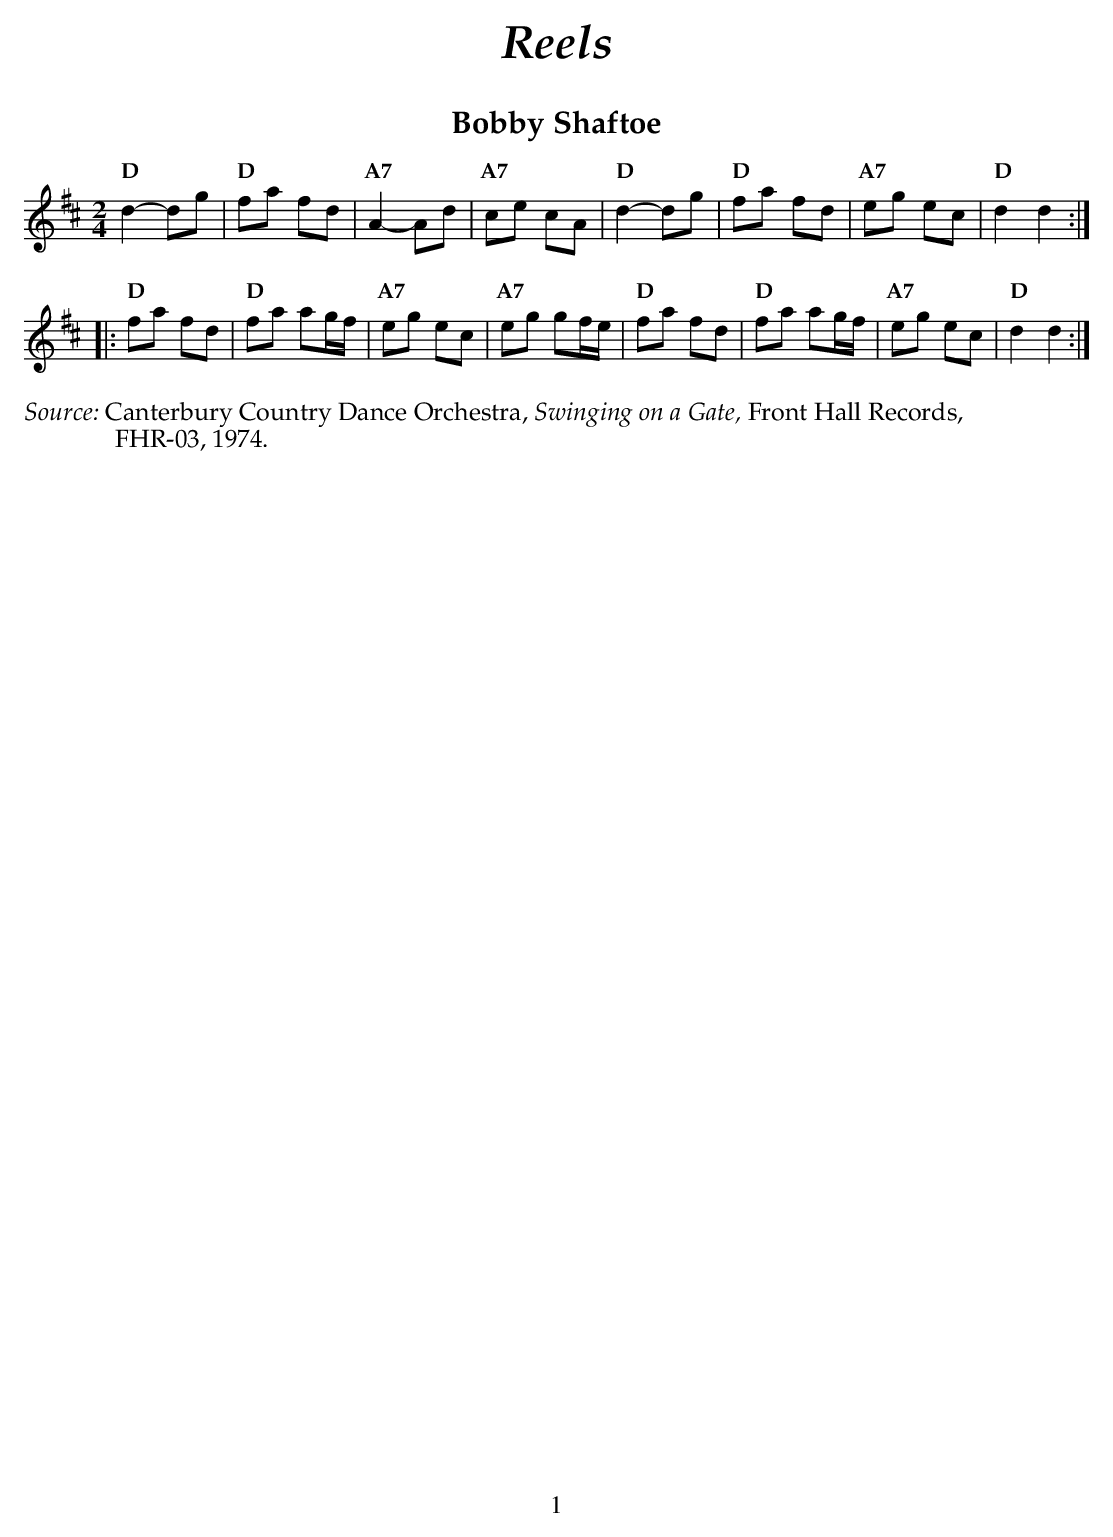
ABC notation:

X:1
T:Bobby Shaftoe
M:2/4
L:1/8
K:D
   "D" d2-dg | "D" fa fd      | "A7" A2-Ad | "A7" ce cA      |\
   "D" d2-dg | "D" fa fd      | "A7" eg ec | "D"  d2 d2     :|
|: "D" fa fd | "D" fa ag/2f/2 | "A7" eg ec | "A7" eg gf/2e/2 |\
   "D" fa fd | "D" fa ag/2f/2 | "A7" eg ec | "D" d2 d2      :|
